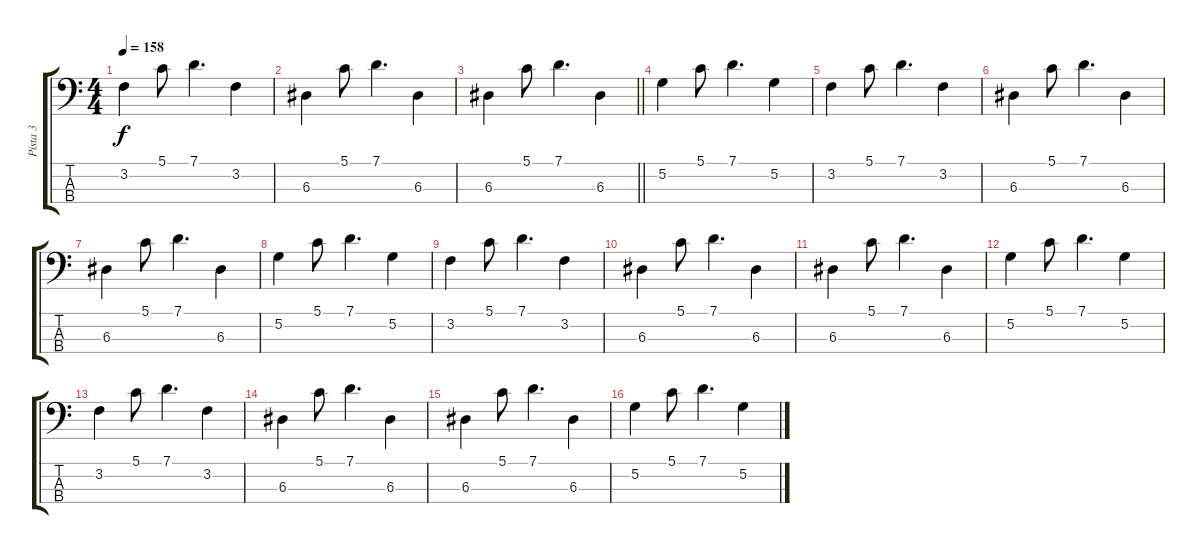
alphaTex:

\track ("Pista 3" "Pista 3") {instrument electricbassfinger}
\staff {score tabs}
\tuning (G2 D2 A1 E1) {hide}
\ts (4 4)
\tempo 158
\clef f4
\ks c
3.2.4{dy f} 5.1.8 7.1.4{d} 3.2.4 |
6.3.4 5.1.8 7.1.4{d} 6.3.4 |
\barLineRight lightlight
6.3.4 5.1.8 7.1.4{d} 6.3.4 |
\section ("" "")
5.2.4 5.1.8 7.1.4{d} 5.2.4 |
3.2.4 5.1.8 7.1.4{d} 3.2.4 |
6.3.4 5.1.8 7.1.4{d} 6.3.4 |
6.3.4 5.1.8 7.1.4{d} 6.3.4 |
5.2.4 5.1.8 7.1.4{d} 5.2.4 |
3.2.4 5.1.8 7.1.4{d} 3.2.4 |
6.3.4 5.1.8 7.1.4{d} 6.3.4 |
6.3.4 5.1.8 7.1.4{d} 6.3.4 |
5.2.4 5.1.8 7.1.4{d} 5.2.4 |
3.2.4 5.1.8 7.1.4{d} 3.2.4 |
6.3.4 5.1.8 7.1.4{d} 6.3.4 |
6.3.4 5.1.8 7.1.4{d} 6.3.4 |
5.2.4 5.1.8 7.1.4{d} 5.2.4
